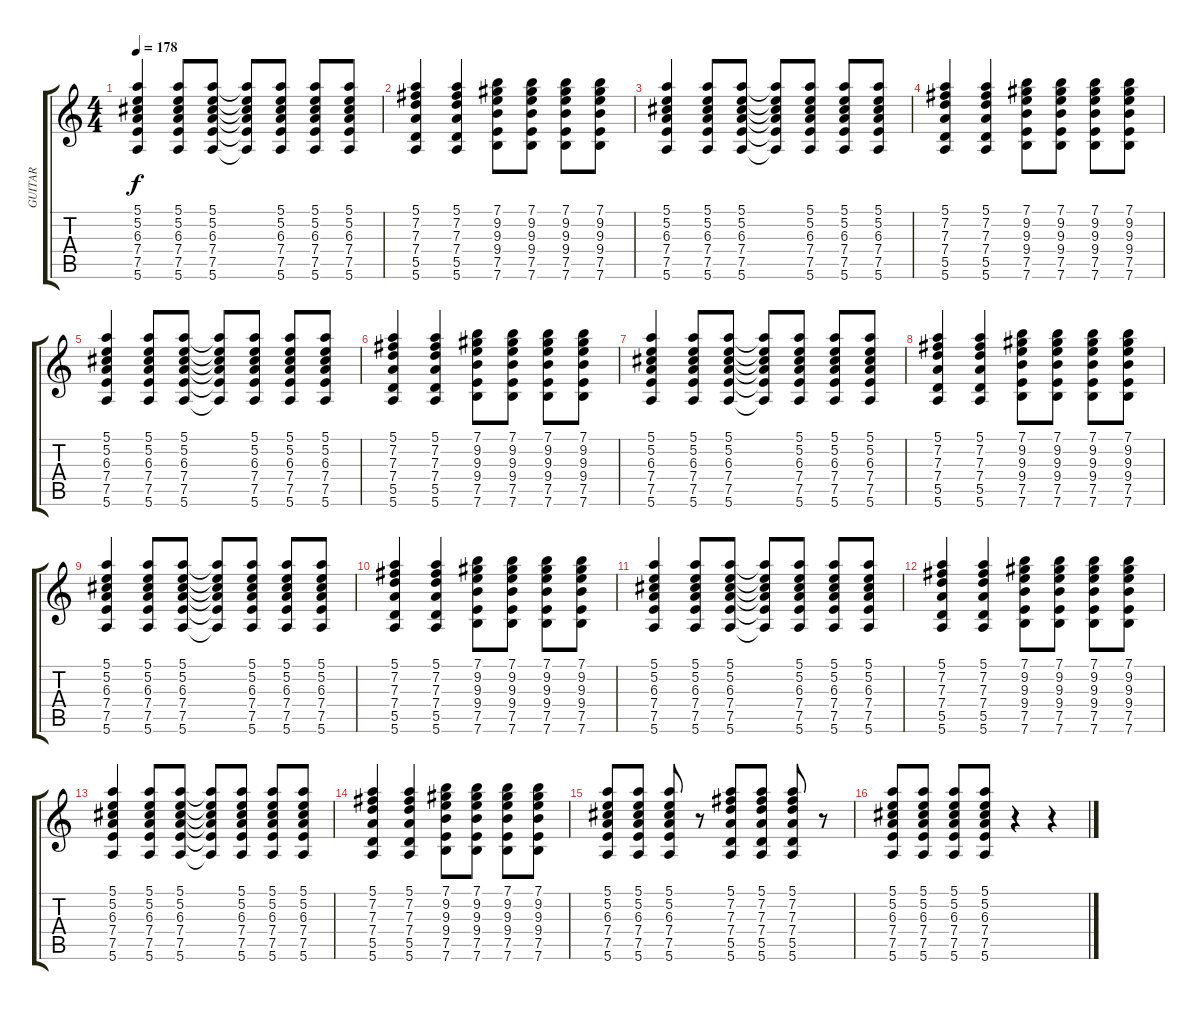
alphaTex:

\track ("GUITAR" "GUITAR") {instrument acousticguitarnylon}
\staff {score tabs}
\tuning (E4 B3 G3 D3 A2 E2) {hide}
\ts (4 4)
\tempo 178
\clef g2
\ks c
(5.1 5.2 6.3 7.4 7.5 5.6).4{dy f} (5.1 5.2 6.3 7.4 7.5 5.6).8 (5.1 5.2 6.3 7.4 7.5 5.6).8 (5.1{t} 5.2{t} 6.3{t} 7.4{t} 7.5{t} 5.6{t}).8 (5.1 5.2 6.3 7.4 7.5 5.6).8 (5.1 5.2 6.3 7.4 7.5 5.6).8 (5.1 5.2 6.3 7.4 7.5 5.6).8 |
(5.1 7.2 7.3 7.4 5.5 5.6).4 (5.1 7.2 7.3 7.4 5.5 5.6).4 (7.1 9.2 9.3 9.4 7.5 7.6).8 (7.1 9.2 9.3 9.4 7.5 7.6).8 (7.1 9.2 9.3 9.4 7.5 7.6).8 (7.1 9.2 9.3 9.4 7.5 7.6).8 |
(5.1 5.2 6.3 7.4 7.5 5.6).4 (5.1 5.2 6.3 7.4 7.5 5.6).8 (5.1 5.2 6.3 7.4 7.5 5.6).8 (5.1{t} 5.2{t} 6.3{t} 7.4{t} 7.5{t} 5.6{t}).8 (5.1 5.2 6.3 7.4 7.5 5.6).8 (5.1 5.2 6.3 7.4 7.5 5.6).8 (5.1 5.2 6.3 7.4 7.5 5.6).8 |
(5.1 7.2 7.3 7.4 5.5 5.6).4 (5.1 7.2 7.3 7.4 5.5 5.6).4 (7.1 9.2 9.3 9.4 7.5 7.6).8 (7.1 9.2 9.3 9.4 7.5 7.6).8 (7.1 9.2 9.3 9.4 7.5 7.6).8 (7.1 9.2 9.3 9.4 7.5 7.6).8 |
(5.1 5.2 6.3 7.4 7.5 5.6).4 (5.1 5.2 6.3 7.4 7.5 5.6).8 (5.1 5.2 6.3 7.4 7.5 5.6).8 (5.1{t} 5.2{t} 6.3{t} 7.4{t} 7.5{t} 5.6{t}).8 (5.1 5.2 6.3 7.4 7.5 5.6).8 (5.1 5.2 6.3 7.4 7.5 5.6).8 (5.1 5.2 6.3 7.4 7.5 5.6).8 |
(5.1 7.2 7.3 7.4 5.5 5.6).4 (5.1 7.2 7.3 7.4 5.5 5.6).4 (7.1 9.2 9.3 9.4 7.5 7.6).8 (7.1 9.2 9.3 9.4 7.5 7.6).8 (7.1 9.2 9.3 9.4 7.5 7.6).8 (7.1 9.2 9.3 9.4 7.5 7.6).8 |
(5.1 5.2 6.3 7.4 7.5 5.6).4 (5.1 5.2 6.3 7.4 7.5 5.6).8 (5.1 5.2 6.3 7.4 7.5 5.6).8 (5.1{t} 5.2{t} 6.3{t} 7.4{t} 7.5{t} 5.6{t}).8 (5.1 5.2 6.3 7.4 7.5 5.6).8 (5.1 5.2 6.3 7.4 7.5 5.6).8 (5.1 5.2 6.3 7.4 7.5 5.6).8 |
(5.1 7.2 7.3 7.4 5.5 5.6).4 (5.1 7.2 7.3 7.4 5.5 5.6).4 (7.1 9.2 9.3 9.4 7.5 7.6).8 (7.1 9.2 9.3 9.4 7.5 7.6).8 (7.1 9.2 9.3 9.4 7.5 7.6).8 (7.1 9.2 9.3 9.4 7.5 7.6).8 |
(5.1 5.2 6.3 7.4 7.5 5.6).4 (5.1 5.2 6.3 7.4 7.5 5.6).8 (5.1 5.2 6.3 7.4 7.5 5.6).8 (5.1{t} 5.2{t} 6.3{t} 7.4{t} 7.5{t} 5.6{t}).8 (5.1 5.2 6.3 7.4 7.5 5.6).8 (5.1 5.2 6.3 7.4 7.5 5.6).8 (5.1 5.2 6.3 7.4 7.5 5.6).8 |
(5.1 7.2 7.3 7.4 5.5 5.6).4 (5.1 7.2 7.3 7.4 5.5 5.6).4 (7.1 9.2 9.3 9.4 7.5 7.6).8 (7.1 9.2 9.3 9.4 7.5 7.6).8 (7.1 9.2 9.3 9.4 7.5 7.6).8 (7.1 9.2 9.3 9.4 7.5 7.6).8 |
(5.1 5.2 6.3 7.4 7.5 5.6).4 (5.1 5.2 6.3 7.4 7.5 5.6).8 (5.1 5.2 6.3 7.4 7.5 5.6).8 (5.1{t} 5.2{t} 6.3{t} 7.4{t} 7.5{t} 5.6{t}).8 (5.1 5.2 6.3 7.4 7.5 5.6).8 (5.1 5.2 6.3 7.4 7.5 5.6).8 (5.1 5.2 6.3 7.4 7.5 5.6).8 |
(5.1 7.2 7.3 7.4 5.5 5.6).4 (5.1 7.2 7.3 7.4 5.5 5.6).4 (7.1 9.2 9.3 9.4 7.5 7.6).8 (7.1 9.2 9.3 9.4 7.5 7.6).8 (7.1 9.2 9.3 9.4 7.5 7.6).8 (7.1 9.2 9.3 9.4 7.5 7.6).8 |
(5.1 5.2 6.3 7.4 7.5 5.6).4 (5.1 5.2 6.3 7.4 7.5 5.6).8 (5.1 5.2 6.3 7.4 7.5 5.6).8 (5.1{t} 5.2{t} 6.3{t} 7.4{t} 7.5{t} 5.6{t}).8 (5.1 5.2 6.3 7.4 7.5 5.6).8 (5.1 5.2 6.3 7.4 7.5 5.6).8 (5.1 5.2 6.3 7.4 7.5 5.6).8 |
(5.1 7.2 7.3 7.4 5.5 5.6).4 (5.1 7.2 7.3 7.4 5.5 5.6).4 (7.1 9.2 9.3 9.4 7.5 7.6).8 (7.1 9.2 9.3 9.4 7.5 7.6).8 (7.1 9.2 9.3 9.4 7.5 7.6).8 (7.1 9.2 9.3 9.4 7.5 7.6).8 |
(5.1 5.2 6.3 7.4 7.5 5.6).8 (5.1 5.2 6.3 7.4 7.5 5.6).8 (5.1 5.2 6.3 7.4 7.5 5.6).8 r.8 (5.1 7.2 7.3 7.4 5.5 5.6).8 (5.1 7.2 7.3 7.4 5.5 5.6).8 (5.1 7.2 7.3 7.4 5.5 5.6).8 r.8 |
(5.1 5.2 6.3 7.4 7.5 5.6).8 (5.1 5.2 6.3 7.4 7.5 5.6).8 (5.1 5.2 6.3 7.4 7.5 5.6).8 (5.1 5.2 6.3 7.4 7.5 5.6).8 r.4 r.4
